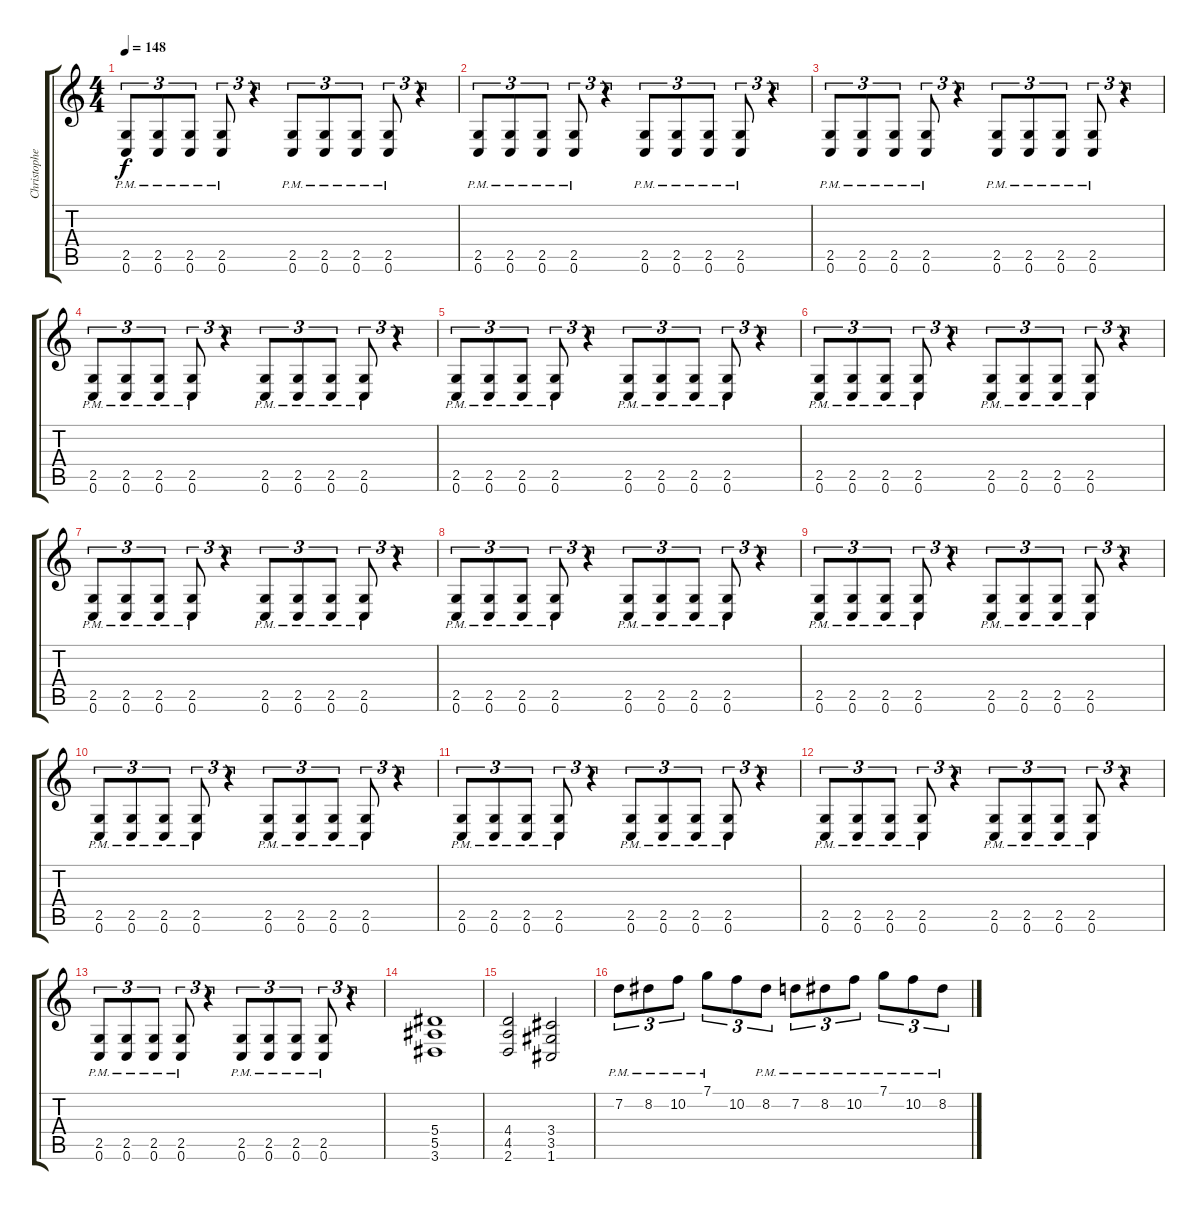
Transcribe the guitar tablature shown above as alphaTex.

\track ("Christopher Amott (Rhythm Guitar)" "Christophe") {instrument distortionguitar}
\staff {score tabs}
\tuning (C4 G3 Eb3 Bb2 F2 C2) {hide}
\ts (4 4)
\tempo 148
\clef g2
\ks c
(2.5{pm} 0.6{pm}).8{tu (3 2) dy f} (2.5{pm} 0.6{pm}).8{tu (3 2)} (2.5{pm} 0.6{pm}).8{tu (3 2)} (2.5{pm} 0.6{pm}).8{tu (3 2)} r.4{tu (3 2)} (2.5{pm} 0.6{pm}).8{tu (3 2)} (2.5{pm} 0.6{pm}).8{tu (3 2)} (2.5{pm} 0.6{pm}).8{tu (3 2)} (2.5{pm} 0.6{pm}).8{tu (3 2)} r.4{tu (3 2)} |
(2.5{pm} 0.6{pm}).8{tu (3 2)} (2.5{pm} 0.6{pm}).8{tu (3 2)} (2.5{pm} 0.6{pm}).8{tu (3 2)} (2.5{pm} 0.6{pm}).8{tu (3 2)} r.4{tu (3 2)} (2.5{pm} 0.6{pm}).8{tu (3 2)} (2.5{pm} 0.6{pm}).8{tu (3 2)} (2.5{pm} 0.6{pm}).8{tu (3 2)} (2.5{pm} 0.6{pm}).8{tu (3 2)} r.4{tu (3 2)} |
(2.5{pm} 0.6{pm}).8{tu (3 2)} (2.5{pm} 0.6{pm}).8{tu (3 2)} (2.5{pm} 0.6{pm}).8{tu (3 2)} (2.5{pm} 0.6{pm}).8{tu (3 2)} r.4{tu (3 2)} (2.5{pm} 0.6{pm}).8{tu (3 2)} (2.5{pm} 0.6{pm}).8{tu (3 2)} (2.5{pm} 0.6{pm}).8{tu (3 2)} (2.5{pm} 0.6{pm}).8{tu (3 2)} r.4{tu (3 2)} |
(2.5{pm} 0.6{pm}).8{tu (3 2)} (2.5{pm} 0.6{pm}).8{tu (3 2)} (2.5{pm} 0.6{pm}).8{tu (3 2)} (2.5{pm} 0.6{pm}).8{tu (3 2)} r.4{tu (3 2)} (2.5{pm} 0.6{pm}).8{tu (3 2)} (2.5{pm} 0.6{pm}).8{tu (3 2)} (2.5{pm} 0.6{pm}).8{tu (3 2)} (2.5{pm} 0.6{pm}).8{tu (3 2)} r.4{tu (3 2)} |
(2.5{pm} 0.6{pm}).8{tu (3 2)} (2.5{pm} 0.6{pm}).8{tu (3 2)} (2.5{pm} 0.6{pm}).8{tu (3 2)} (2.5{pm} 0.6{pm}).8{tu (3 2)} r.4{tu (3 2)} (2.5{pm} 0.6{pm}).8{tu (3 2)} (2.5{pm} 0.6{pm}).8{tu (3 2)} (2.5{pm} 0.6{pm}).8{tu (3 2)} (2.5{pm} 0.6{pm}).8{tu (3 2)} r.4{tu (3 2)} |
(2.5{pm} 0.6{pm}).8{tu (3 2) balance 8} (2.5{pm} 0.6{pm}).8{tu (3 2)} (2.5{pm} 0.6{pm}).8{tu (3 2)} (2.5{pm} 0.6{pm}).8{tu (3 2)} r.4{tu (3 2)} (2.5{pm} 0.6{pm}).8{tu (3 2)} (2.5{pm} 0.6{pm}).8{tu (3 2)} (2.5{pm} 0.6{pm}).8{tu (3 2)} (2.5{pm} 0.6{pm}).8{tu (3 2)} r.4{tu (3 2)} |
(2.5{pm} 0.6{pm}).8{tu (3 2)} (2.5{pm} 0.6{pm}).8{tu (3 2)} (2.5{pm} 0.6{pm}).8{tu (3 2)} (2.5{pm} 0.6{pm}).8{tu (3 2)} r.4{tu (3 2)} (2.5{pm} 0.6{pm}).8{tu (3 2)} (2.5{pm} 0.6{pm}).8{tu (3 2)} (2.5{pm} 0.6{pm}).8{tu (3 2)} (2.5{pm} 0.6{pm}).8{tu (3 2)} r.4{tu (3 2)} |
(2.5{pm} 0.6{pm}).8{tu (3 2)} (2.5{pm} 0.6{pm}).8{tu (3 2)} (2.5{pm} 0.6{pm}).8{tu (3 2)} (2.5{pm} 0.6{pm}).8{tu (3 2)} r.4{tu (3 2)} (2.5{pm} 0.6{pm}).8{tu (3 2)} (2.5{pm} 0.6{pm}).8{tu (3 2)} (2.5{pm} 0.6{pm}).8{tu (3 2)} (2.5{pm} 0.6{pm}).8{tu (3 2)} r.4{tu (3 2)} |
(2.5{pm} 0.6{pm}).8{tu (3 2)} (2.5{pm} 0.6{pm}).8{tu (3 2)} (2.5{pm} 0.6{pm}).8{tu (3 2)} (2.5{pm} 0.6{pm}).8{tu (3 2)} r.4{tu (3 2)} (2.5{pm} 0.6{pm}).8{tu (3 2)} (2.5{pm} 0.6{pm}).8{tu (3 2)} (2.5{pm} 0.6{pm}).8{tu (3 2)} (2.5{pm} 0.6{pm}).8{tu (3 2)} r.4{tu (3 2)} |
(2.5{pm} 0.6{pm}).8{tu (3 2)} (2.5{pm} 0.6{pm}).8{tu (3 2)} (2.5{pm} 0.6{pm}).8{tu (3 2)} (2.5{pm} 0.6{pm}).8{tu (3 2)} r.4{tu (3 2)} (2.5{pm} 0.6{pm}).8{tu (3 2)} (2.5{pm} 0.6{pm}).8{tu (3 2)} (2.5{pm} 0.6{pm}).8{tu (3 2)} (2.5{pm} 0.6{pm}).8{tu (3 2)} r.4{tu (3 2)} |
(2.5{pm} 0.6{pm}).8{tu (3 2)} (2.5{pm} 0.6{pm}).8{tu (3 2)} (2.5{pm} 0.6{pm}).8{tu (3 2)} (2.5{pm} 0.6{pm}).8{tu (3 2)} r.4{tu (3 2)} (2.5{pm} 0.6{pm}).8{tu (3 2)} (2.5{pm} 0.6{pm}).8{tu (3 2)} (2.5{pm} 0.6{pm}).8{tu (3 2)} (2.5{pm} 0.6{pm}).8{tu (3 2)} r.4{tu (3 2)} |
(2.5{pm} 0.6{pm}).8{tu (3 2)} (2.5{pm} 0.6{pm}).8{tu (3 2)} (2.5{pm} 0.6{pm}).8{tu (3 2)} (2.5{pm} 0.6{pm}).8{tu (3 2)} r.4{tu (3 2)} (2.5{pm} 0.6{pm}).8{tu (3 2)} (2.5{pm} 0.6{pm}).8{tu (3 2)} (2.5{pm} 0.6{pm}).8{tu (3 2)} (2.5{pm} 0.6{pm}).8{tu (3 2)} r.4{tu (3 2)} |
(2.5{pm} 0.6{pm}).8{tu (3 2)} (2.5{pm} 0.6{pm}).8{tu (3 2)} (2.5{pm} 0.6{pm}).8{tu (3 2)} (2.5{pm} 0.6{pm}).8{tu (3 2)} r.4{tu (3 2)} (2.5{pm} 0.6{pm}).8{tu (3 2)} (2.5{pm} 0.6{pm}).8{tu (3 2)} (2.5{pm} 0.6{pm}).8{tu (3 2)} (2.5{pm} 0.6{pm}).8{tu (3 2)} r.4{tu (3 2)} |
(5.4 5.5 3.6).1 |
(4.4 4.5 2.6).2 (3.4 3.5 1.6).2 |
7.2{pm}.8{tu (3 2) balance 16} 8.2{pm}.8{tu (3 2)} 10.2{pm}.8{tu (3 2)} 7.1{pm}.8{tu (3 2)} 10.2.8{tu (3 2)} 8.2{pm}.8{tu (3 2)} 7.2{pm}.8{tu (3 2)} 8.2{pm}.8{tu (3 2)} 10.2{pm}.8{tu (3 2)} 7.1{pm}.8{tu (3 2)} 10.2{pm}.8{tu (3 2)} 8.2{pm}.8{tu (3 2)}
